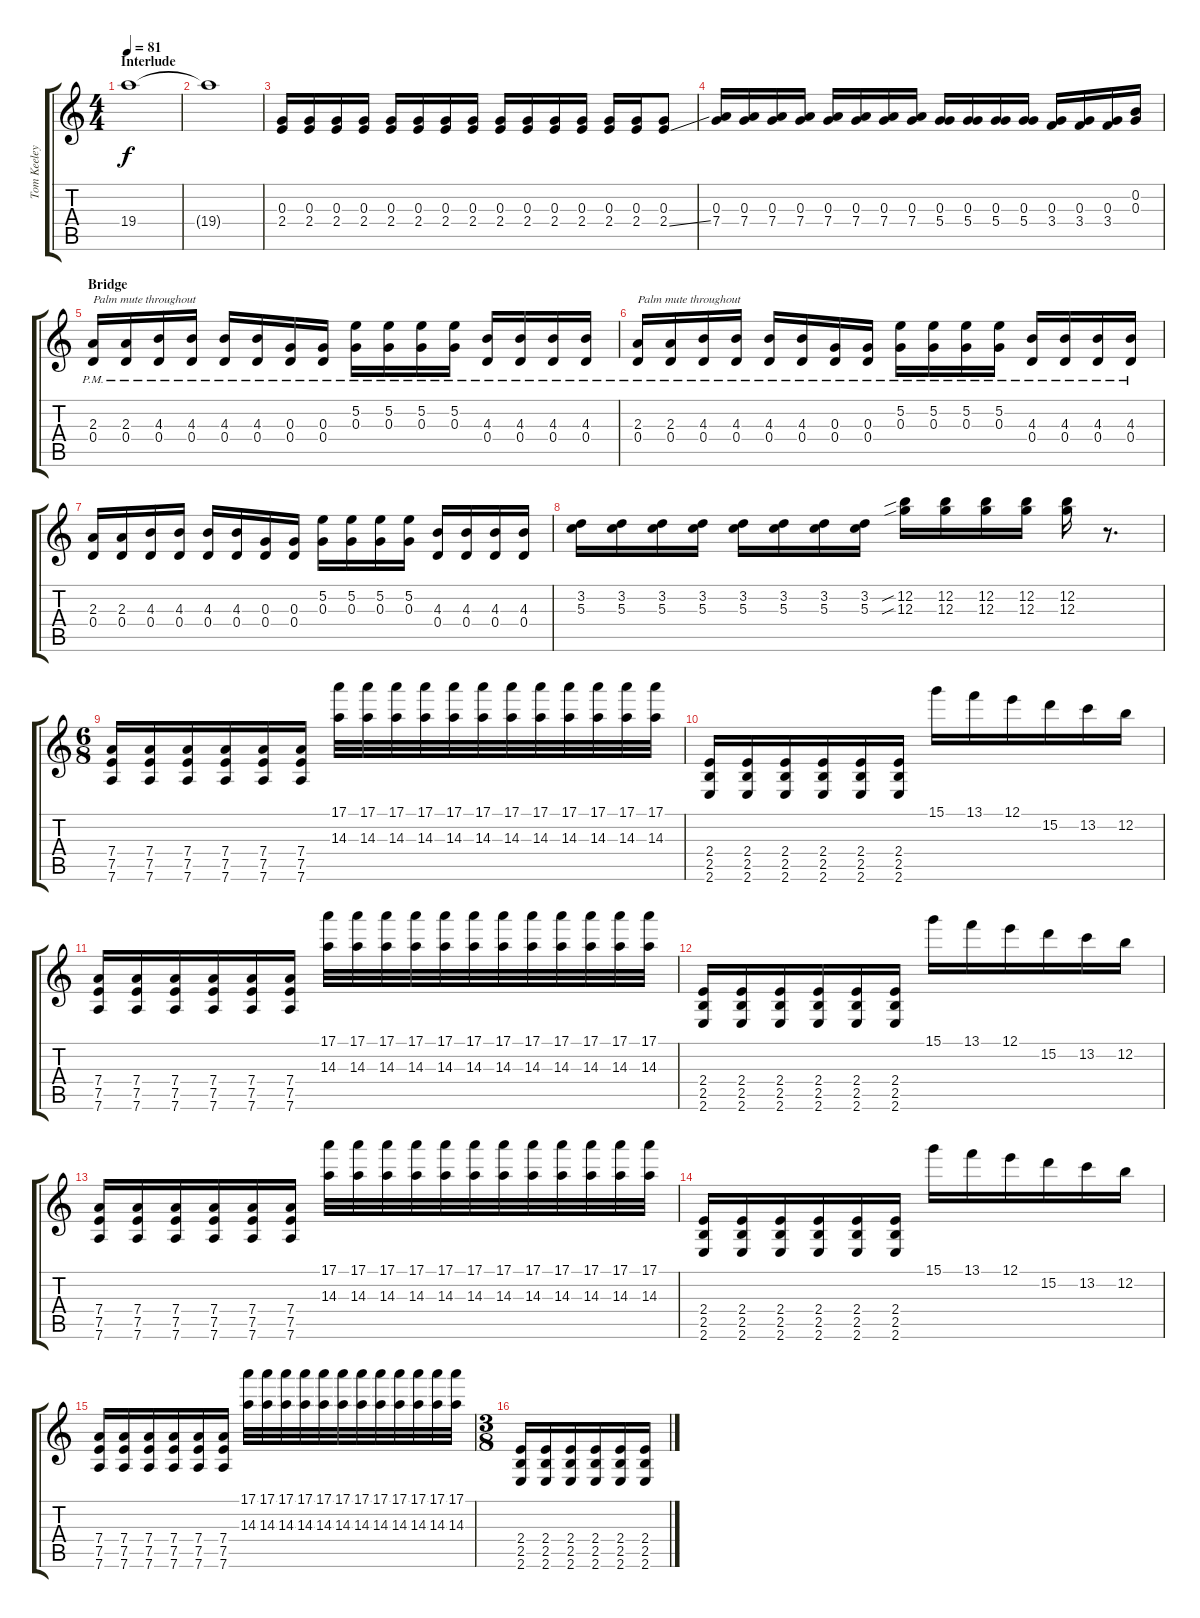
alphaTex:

\track ("Tom Keeley" "Tom Keeley") {instrument electricguitarclean}
\staff {score tabs}
\tuning (E4 B3 G3 D3 A2 D2) {hide}
\ts (4 4)
\section ("" "Interlude")
\tempo 81
\clef g2
\ks c
19.4{t}.1{dy f} |
19.4{t}.1 |
(0.3 2.4).16{instrument electricguitarclean} (0.3 2.4).16 (0.3 2.4).16 (0.3 2.4).16 (0.3 2.4).16 (0.3 2.4).16 (0.3 2.4).16 (0.3 2.4).16 (0.3 2.4).16 (0.3 2.4).16 (0.3 2.4).16 (0.3 2.4).16 (0.3 2.4).16 (0.3 2.4).16 (0.3 2.4{ss}).8 |
(0.3 7.4).16 (0.3 7.4).16 (0.3 7.4).16 (0.3 7.4).16 (0.3 7.4).16 (0.3 7.4).16 (0.3 7.4).16 (0.3 7.4).16 (0.3 5.4).16 (0.3 5.4).16 (0.3 5.4).16 (0.3 5.4).16 (0.3 3.4).16 (0.3 3.4).16 (0.3 3.4).16 (0.2 0.3).16 |
\section ("" "Bridge")
(2.3{pm} 0.4{pm}).16{txt "Palm mute throughout"} (2.3{pm} 0.4{pm}).16 (4.3{pm} 0.4{pm}).16 (4.3{pm} 0.4{pm}).16 (4.3{pm} 0.4{pm}).16 (4.3{pm} 0.4{pm}).16 (0.3{pm} 0.4{pm}).16 (0.3{pm} 0.4{pm}).16 (5.2{pm} 0.3{pm}).16 (5.2{pm} 0.3{pm}).16 (5.2{pm} 0.3{pm}).16 (5.2 0.3{pm}).16 (4.3{pm} 0.4{pm}).16 (4.3{pm} 0.4{pm}).16 (4.3{pm} 0.4{pm}).16 (4.3{pm} 0.4{pm}).16 |
(2.3{pm} 0.4{pm}).16{txt "Palm mute throughout"} (2.3{pm} 0.4{pm}).16 (4.3{pm} 0.4{pm}).16 (4.3{pm} 0.4{pm}).16 (4.3{pm} 0.4{pm}).16 (4.3{pm} 0.4{pm}).16 (0.3{pm} 0.4{pm}).16 (0.3{pm} 0.4{pm}).16 (5.2{pm} 0.3{pm}).16 (5.2{pm} 0.3{pm}).16 (5.2{pm} 0.3{pm}).16 (5.2 0.3{pm}).16 (4.3{pm} 0.4{pm}).16 (4.3{pm} 0.4{pm}).16 (4.3{pm} 0.4{pm}).16 (4.3{pm} 0.4{pm}).16 |
(2.3 0.4).16{instrument distortionguitar} (2.3 0.4).16 (4.3 0.4).16 (4.3 0.4).16 (4.3 0.4).16 (4.3 0.4).16 (0.3 0.4).16 (0.3 0.4).16 (5.2 0.3).16 (5.2 0.3).16 (5.2 0.3).16 (5.2 0.3).16 (4.3 0.4).16 (4.3 0.4).16 (4.3 0.4).16 (4.3 0.4).16 |
(3.2 5.3).16 (3.2 5.3).16 (3.2 5.3).16 (3.2 5.3).16 (3.2 5.3).16 (3.2 5.3).16 (3.2 5.3).16 (3.2 5.3).16 (12.2{sib} 12.3{sib}).16 (12.2 12.3).16 (12.2 12.3).16 (12.2 12.3).16 (12.2 12.3).16 r.8{d} |
\ts (6 8)
(7.4 7.5 7.6).16{instrument distortionguitar} (7.4 7.5 7.6).16 (7.4 7.5 7.6).16 (7.4 7.5 7.6).16 (7.4 7.5 7.6).16 (7.4 7.5 7.6).16 (17.1 14.3).32 (17.1 14.3).32 (17.1 14.3).32 (17.1 14.3).32 (17.1 14.3).32 (17.1 14.3).32 (17.1 14.3).32 (17.1 14.3).32 (17.1 14.3).32 (17.1 14.3).32 (17.1 14.3).32 (17.1 14.3).32 |
(2.4 2.5 2.6).16 (2.4 2.5 2.6).16 (2.4 2.5 2.6).16 (2.4 2.5 2.6).16 (2.4 2.5 2.6).16 (2.4 2.5 2.6).16 15.1.16 13.1.16 12.1.16 15.2.16 13.2.16 12.2.16 |
(7.4 7.5 7.6).16{instrument distortionguitar} (7.4 7.5 7.6).16 (7.4 7.5 7.6).16 (7.4 7.5 7.6).16 (7.4 7.5 7.6).16 (7.4 7.5 7.6).16 (17.1 14.3).32 (17.1 14.3).32 (17.1 14.3).32 (17.1 14.3).32 (17.1 14.3).32 (17.1 14.3).32 (17.1 14.3).32 (17.1 14.3).32 (17.1 14.3).32 (17.1 14.3).32 (17.1 14.3).32 (17.1 14.3).32 |
(2.4 2.5 2.6).16 (2.4 2.5 2.6).16 (2.4 2.5 2.6).16 (2.4 2.5 2.6).16 (2.4 2.5 2.6).16 (2.4 2.5 2.6).16 15.1.16 13.1.16 12.1.16 15.2.16 13.2.16 12.2.16 |
(7.4 7.5 7.6).16{instrument distortionguitar} (7.4 7.5 7.6).16 (7.4 7.5 7.6).16 (7.4 7.5 7.6).16 (7.4 7.5 7.6).16 (7.4 7.5 7.6).16 (17.1 14.3).32 (17.1 14.3).32 (17.1 14.3).32 (17.1 14.3).32 (17.1 14.3).32 (17.1 14.3).32 (17.1 14.3).32 (17.1 14.3).32 (17.1 14.3).32 (17.1 14.3).32 (17.1 14.3).32 (17.1 14.3).32 |
(2.4 2.5 2.6).16 (2.4 2.5 2.6).16 (2.4 2.5 2.6).16 (2.4 2.5 2.6).16 (2.4 2.5 2.6).16 (2.4 2.5 2.6).16 15.1.16 13.1.16 12.1.16 15.2.16 13.2.16 12.2.16 |
(7.4 7.5 7.6).16{instrument distortionguitar} (7.4 7.5 7.6).16 (7.4 7.5 7.6).16 (7.4 7.5 7.6).16 (7.4 7.5 7.6).16 (7.4 7.5 7.6).16 (17.1 14.3).32 (17.1 14.3).32 (17.1 14.3).32 (17.1 14.3).32 (17.1 14.3).32 (17.1 14.3).32 (17.1 14.3).32 (17.1 14.3).32 (17.1 14.3).32 (17.1 14.3).32 (17.1 14.3).32 (17.1 14.3).32 |
\ts (3 8)
(2.4 2.5 2.6).16 (2.4 2.5 2.6).16 (2.4 2.5 2.6).16 (2.4 2.5 2.6).16 (2.4 2.5 2.6).16 (2.4 2.5 2.6).16
